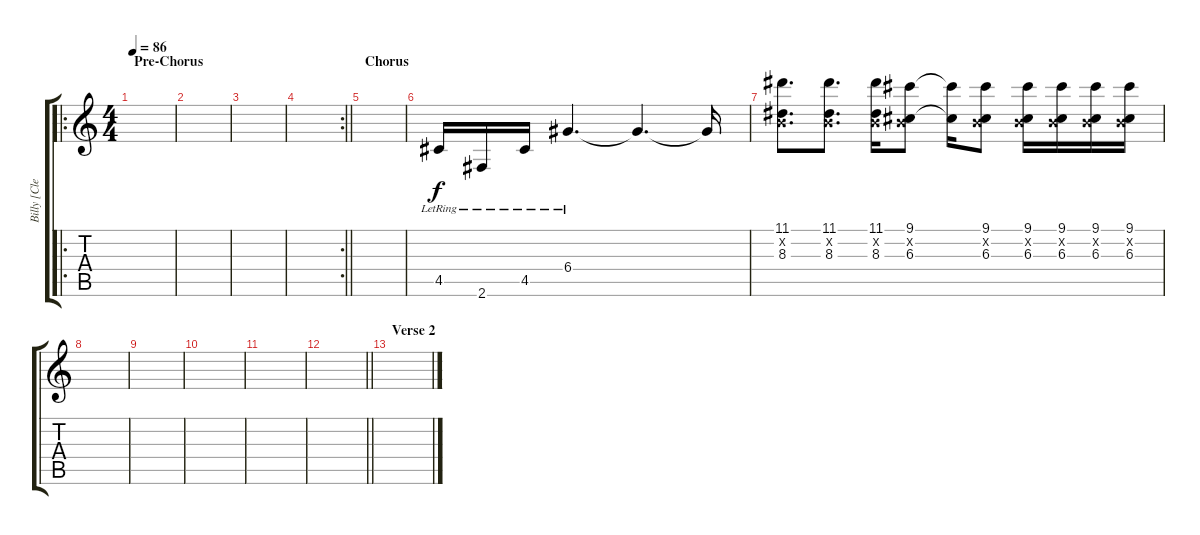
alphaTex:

\track ("Billy [Clean]" "Billy [Cle") {instrument electricguitarclean}
\staff {score tabs}
\tuning (E4 B3 G3 D3 A2 E2) {hide}
\ro
\ts (4 4)
\section ("" "Pre-Chorus")
\tempo 86
\clef g2
\ks c
|
|
|
\rc 2
\barLineRight lightlight
|
\section ("" "Chorus")
|
4.5{lr}.16 2.6{lr}.16 4.5{lr}.16 6.4{lr}.4{d} 6.4{t}.4{d} 6.4{t}.16 |
(11.1 0.2{x} 8.3).8{d} (11.1 0.2{x} 8.3).8{d} (11.1 0.2{x} 8.3).16 (9.1 0.2{x} 6.3).8 (9.1{t} 6.3{t}).16 (9.1 0.2{x} 6.3).8 (9.1 0.2{x} 6.3).16 (9.1 0.2{x} 6.3).16 (9.1 0.2{x} 6.3).16 (9.1 0.2{x} 6.3).16 |
|
|
|
|
\barLineRight lightlight
|
\section ("" "Verse 2")
